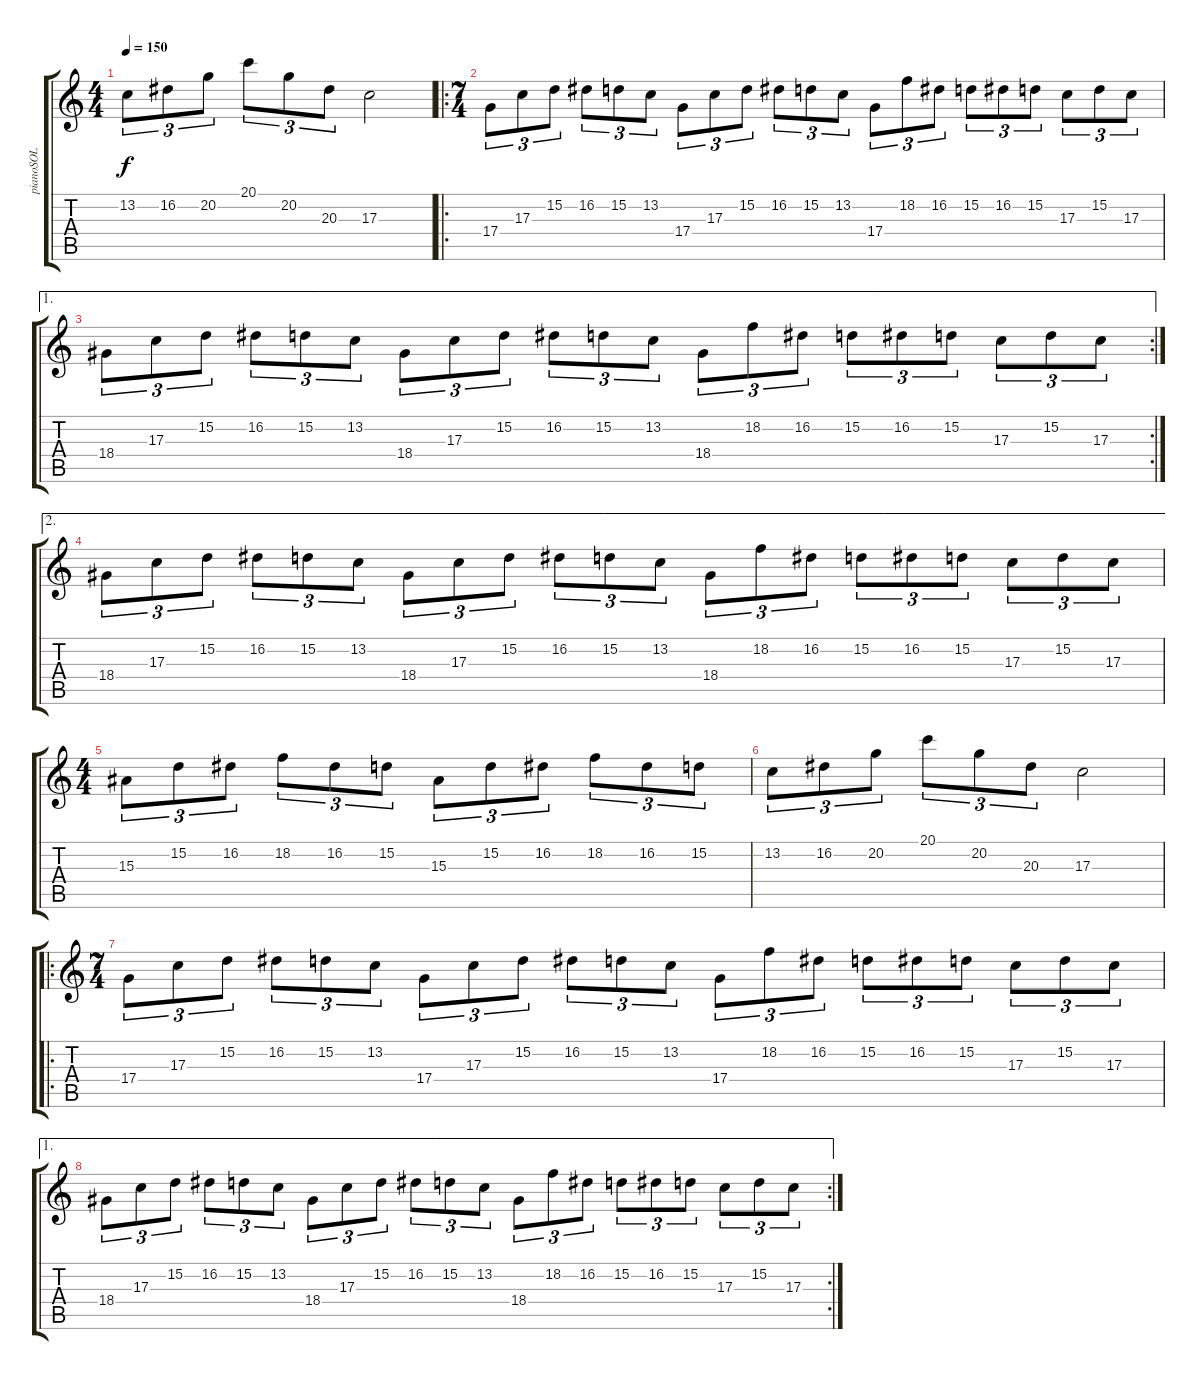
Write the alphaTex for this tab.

\track ("pianoSOL" "pianoSOL") {instrument stringensemble1}
\staff {score tabs}
\tuning (E4 B3 G3 D3 A2 E2) {hide}
\ts (4 4)
\tempo 150
\clef g2
\ks c
13.2.8{tu (3 2) dy f} 16.2.8{tu (3 2)} 20.2.8{tu (3 2)} 20.1.8{tu (3 2)} 20.2.8{tu (3 2)} 20.3.8{tu (3 2)} 17.3.2 |
\ro
\ts (7 4)
17.4.8{tu (3 2)} 17.3.8{tu (3 2)} 15.2.8{tu (3 2)} 16.2.8{tu (3 2)} 15.2.8{tu (3 2)} 13.2.8{tu (3 2)} 17.4.8{tu (3 2)} 17.3.8{tu (3 2)} 15.2.8{tu (3 2)} 16.2.8{tu (3 2)} 15.2.8{tu (3 2)} 13.2.8{tu (3 2)} 17.4.8{tu (3 2)} 18.2.8{tu (3 2)} 16.2.8{tu (3 2)} 15.2.8{tu (3 2)} 16.2.8{tu (3 2)} 15.2.8{tu (3 2)} 17.3.8{tu (3 2)} 15.2.8{tu (3 2)} 17.3.8{tu (3 2)} |
\ae 1
\rc 2
18.4.8{tu (3 2)} 17.3.8{tu (3 2)} 15.2.8{tu (3 2)} 16.2.8{tu (3 2)} 15.2.8{tu (3 2)} 13.2.8{tu (3 2)} 18.4.8{tu (3 2)} 17.3.8{tu (3 2)} 15.2.8{tu (3 2)} 16.2.8{tu (3 2)} 15.2.8{tu (3 2)} 13.2.8{tu (3 2)} 18.4.8{tu (3 2)} 18.2.8{tu (3 2)} 16.2.8{tu (3 2)} 15.2.8{tu (3 2)} 16.2.8{tu (3 2)} 15.2.8{tu (3 2)} 17.3.8{tu (3 2)} 15.2.8{tu (3 2)} 17.3.8{tu (3 2)} |
\ae 2
18.4.8{tu (3 2)} 17.3.8{tu (3 2)} 15.2.8{tu (3 2)} 16.2.8{tu (3 2)} 15.2.8{tu (3 2)} 13.2.8{tu (3 2)} 18.4.8{tu (3 2)} 17.3.8{tu (3 2)} 15.2.8{tu (3 2)} 16.2.8{tu (3 2)} 15.2.8{tu (3 2)} 13.2.8{tu (3 2)} 18.4.8{tu (3 2)} 18.2.8{tu (3 2)} 16.2.8{tu (3 2)} 15.2.8{tu (3 2)} 16.2.8{tu (3 2)} 15.2.8{tu (3 2)} 17.3.8{tu (3 2)} 15.2.8{tu (3 2)} 17.3.8{tu (3 2)} |
\ts (4 4)
15.3.8{tu (3 2)} 15.2.8{tu (3 2)} 16.2.8{tu (3 2)} 18.2.8{tu (3 2)} 16.2.8{tu (3 2)} 15.2.8{tu (3 2)} 15.3.8{tu (3 2)} 15.2.8{tu (3 2)} 16.2.8{tu (3 2)} 18.2.8{tu (3 2)} 16.2.8{tu (3 2)} 15.2.8{tu (3 2)} |
13.2.8{tu (3 2)} 16.2.8{tu (3 2)} 20.2.8{tu (3 2)} 20.1.8{tu (3 2)} 20.2.8{tu (3 2)} 20.3.8{tu (3 2)} 17.3.2 |
\ro
\ts (7 4)
17.4.8{tu (3 2)} 17.3.8{tu (3 2)} 15.2.8{tu (3 2)} 16.2.8{tu (3 2)} 15.2.8{tu (3 2)} 13.2.8{tu (3 2)} 17.4.8{tu (3 2)} 17.3.8{tu (3 2)} 15.2.8{tu (3 2)} 16.2.8{tu (3 2)} 15.2.8{tu (3 2)} 13.2.8{tu (3 2)} 17.4.8{tu (3 2)} 18.2.8{tu (3 2)} 16.2.8{tu (3 2)} 15.2.8{tu (3 2)} 16.2.8{tu (3 2)} 15.2.8{tu (3 2)} 17.3.8{tu (3 2)} 15.2.8{tu (3 2)} 17.3.8{tu (3 2)} |
\ae 1
\rc 2
18.4.8{tu (3 2)} 17.3.8{tu (3 2)} 15.2.8{tu (3 2)} 16.2.8{tu (3 2)} 15.2.8{tu (3 2)} 13.2.8{tu (3 2)} 18.4.8{tu (3 2)} 17.3.8{tu (3 2)} 15.2.8{tu (3 2)} 16.2.8{tu (3 2)} 15.2.8{tu (3 2)} 13.2.8{tu (3 2)} 18.4.8{tu (3 2)} 18.2.8{tu (3 2)} 16.2.8{tu (3 2)} 15.2.8{tu (3 2)} 16.2.8{tu (3 2)} 15.2.8{tu (3 2)} 17.3.8{tu (3 2)} 15.2.8{tu (3 2)} 17.3.8{tu (3 2)}
